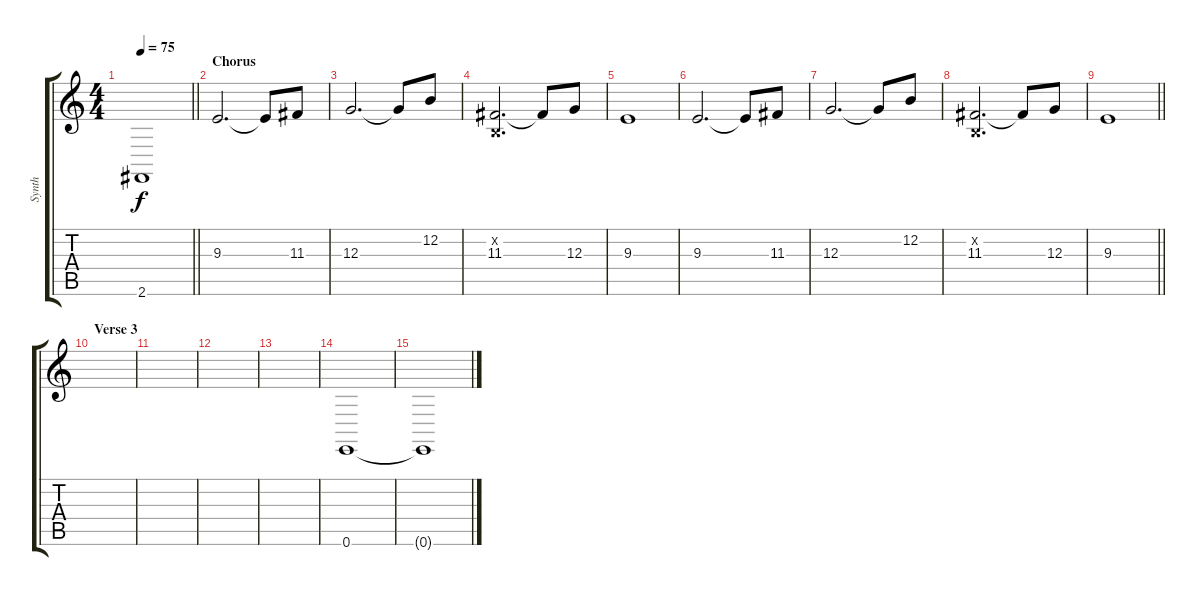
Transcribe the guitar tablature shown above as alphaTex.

\track ("Synth" "Synth") {instrument pad8sweep}
\staff {score tabs}
\tuning (E4 B3 G3 D3 A2 E2) {hide}
\ts (4 4)
\tempo 75
\clef g2
\barLineRight lightlight
\ks c
2.6{t}.1{dy f} |
\section ("" "Chorus")
9.3.2{d} 9.3{t}.8 11.3.8 |
12.3.2{d} 12.3{t}.8 12.2.8 |
(0.2{x} 11.3).2{d} 11.3{t}.8 12.3.8 |
9.3.1 |
9.3.2{d} 9.3{t}.8 11.3.8 |
12.3.2{d} 12.3{t}.8 12.2.8 |
(0.2{x} 11.3).2{d} 11.3{t}.8 12.3.8 |
\barLineRight lightlight
9.3.1 |
\section ("" "Verse 3")
|
|
|
|
0.6.1 |
0.6{t}.1
